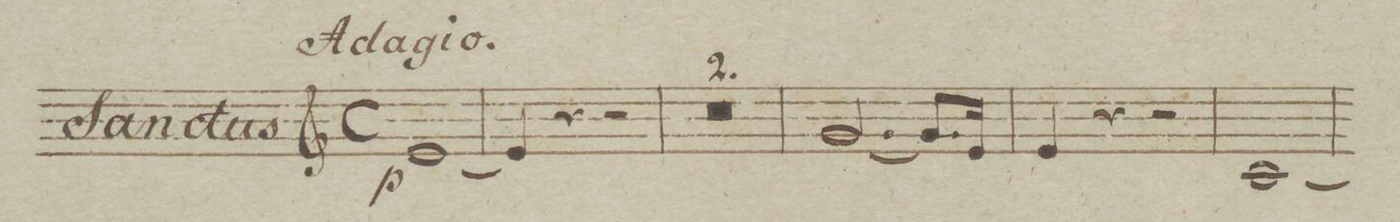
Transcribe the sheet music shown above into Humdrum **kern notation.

**kern	**dynam
*I"Corno Secondo in Es.	*
*clefG2	*
*k[b-e-a-]	*
*met(c)	*
*M4/4	*
[1G	p
=2	=2
4G/]	.
4r	.
2r	.
=3	=3
0r	.
=4	=4
=5	=5
[2.B-/	.
8.B-/L]	.
16G/Jk	.
=6	=6
4G/	.
4r	.
2r	.
=7	=7
[1E-	.
=8	=8
*-	*-
